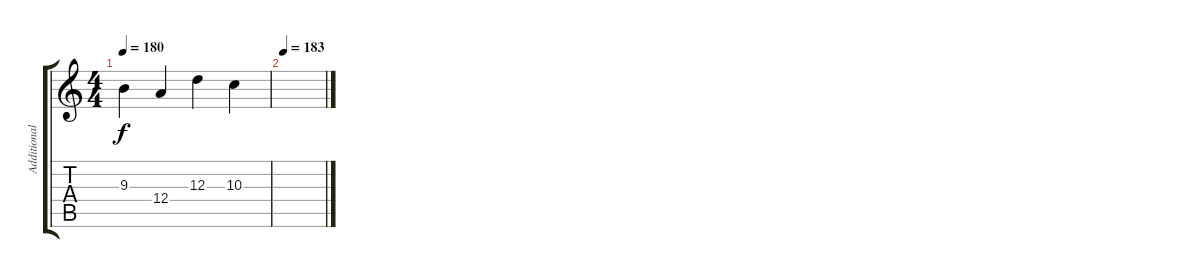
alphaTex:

\track ("Additional Guitar" "Additional") {instrument distortionguitar}
\staff {score tabs}
\tuning (B3 Gb3 D3 A2 E2 B1) {hide}
\ts (4 4)
\tempo 180
\clef g2
\ks c
9.3.4{dy f} 12.4.4 12.3.4 10.3.4 |
\tempo 183
